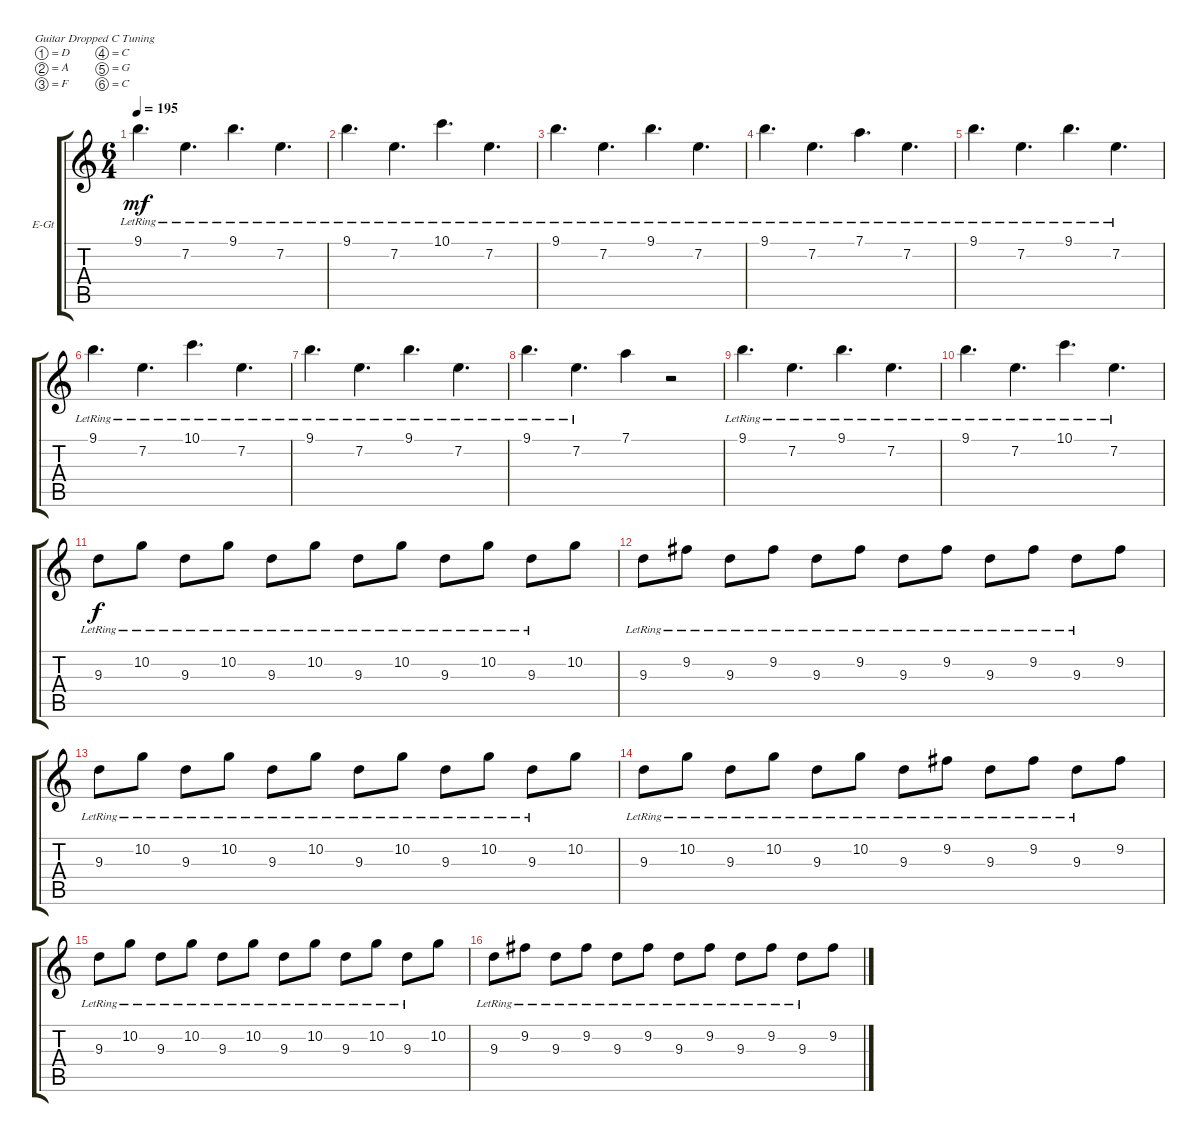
\bracketExtendMode groupsimilarinstruments
\firstSystemTrackNameOrientation horizontal
\otherSystemsTrackNameOrientation horizontal
\track ("Michael Paget" "E-Gt") {instrument distortionguitar}
\staff {score tabs}
\tuning (D4 A3 F3 C3 G2 C2)
\ts (6 4)
\tempo 195
\clef g2
\ks c
9.1{lr}.4{d dy mf} 7.2{lr}.4{d} 9.1{lr}.4{d} 7.2{lr}.4{d} |
9.1{lr}.4{d} 7.2{lr}.4{d} 10.1{lr}.4{d} 7.2{lr}.4{d} |
9.1{lr}.4{d} 7.2{lr}.4{d} 9.1{lr}.4{d} 7.2{lr}.4{d} |
9.1{lr}.4{d} 7.2{lr}.4{d} 7.1{lr}.4{d} 7.2{lr}.4{d} |
9.1{lr}.4{d} 7.2{lr}.4{d} 9.1{lr}.4{d} 7.2{lr}.4{d} |
9.1{lr}.4{d} 7.2{lr}.4{d} 10.1{lr}.4{d} 7.2{lr}.4{d} |
9.1{lr}.4{d} 7.2{lr}.4{d} 9.1{lr}.4{d} 7.2{lr}.4{d} |
9.1{lr}.4{d} 7.2{lr}.4{d} 7.1.4 r.2 |
9.1{lr}.4{d} 7.2{lr}.4{d} 9.1{lr}.4{d} 7.2{lr}.4{d} |
9.1{lr}.4{d} 7.2{lr}.4{d} 10.1{lr}.4{d} 7.2{lr}.4{d} |
9.3{lr}.8{dy f} 10.2{lr}.8 9.3{lr}.8 10.2{lr}.8 9.3{lr}.8 10.2{lr}.8 9.3{lr}.8 10.2{lr}.8 9.3{lr}.8 10.2{lr}.8 9.3{lr}.8 10.2.8 |
9.3{lr}.8 9.2{lr}.8 9.3{lr}.8 9.2{lr}.8 9.3{lr}.8 9.2{lr}.8 9.3{lr}.8 9.2{lr}.8 9.3{lr}.8 9.2{lr}.8 9.3{lr}.8 9.2.8 |
9.3{lr}.8 10.2{lr}.8 9.3{lr}.8 10.2{lr}.8 9.3{lr}.8 10.2{lr}.8 9.3{lr}.8 10.2{lr}.8 9.3{lr}.8 10.2{lr}.8 9.3{lr}.8 10.2.8 |
9.3{lr}.8 10.2{lr}.8 9.3{lr}.8 10.2{lr}.8 9.3{lr}.8 10.2{lr}.8 9.3{lr}.8 9.2{lr}.8 9.3{lr}.8 9.2{lr}.8 9.3{lr}.8 9.2.8 |
9.3{lr}.8 10.2{lr}.8 9.3{lr}.8 10.2{lr}.8 9.3{lr}.8 10.2{lr}.8 9.3{lr}.8 10.2{lr}.8 9.3{lr}.8 10.2{lr}.8 9.3{lr}.8 10.2.8 |
9.3{lr}.8 9.2{lr}.8 9.3{lr}.8 9.2{lr}.8 9.3{lr}.8 9.2{lr}.8 9.3{lr}.8 9.2{lr}.8 9.3{lr}.8 9.2{lr}.8 9.3{lr}.8 9.2.8
